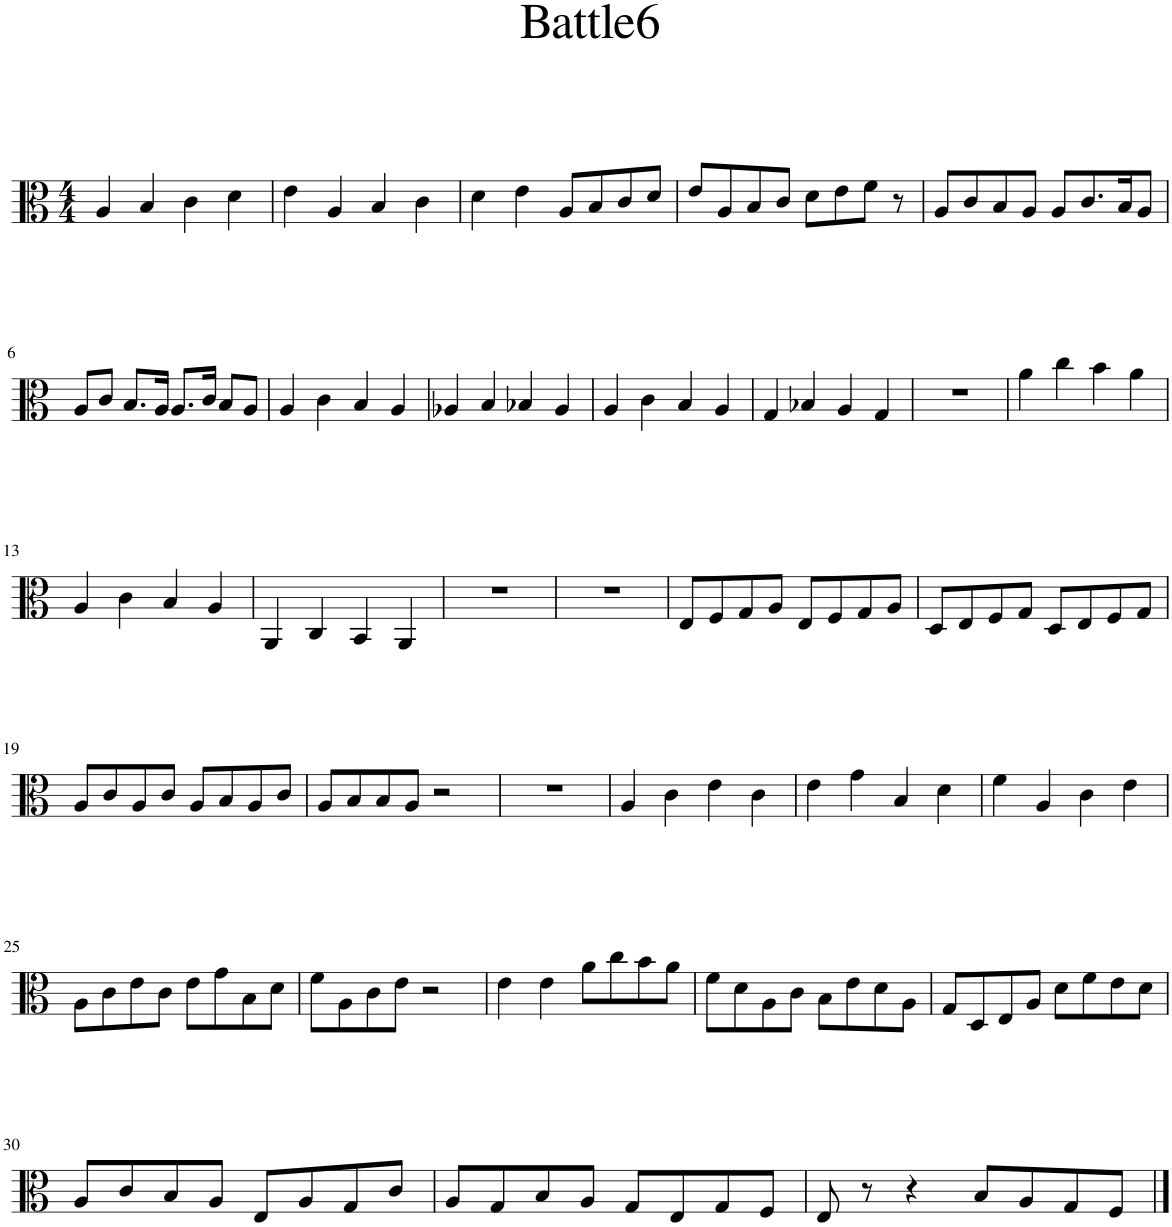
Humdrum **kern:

**kern
*part1
*staff1
*I"Viola
*I'Vla.
*clefC3
*k[]
*M4/4
=1
4A/
4B/
4c\
4d\
=2
4e\
4A/
4B/
4c\
=3
4d\
4e\
8A/L
8B/
8c/
8d/J
=4
8e/L
8A/
8B/
8c/J
8d\L
8e\
8f\J
8r
=5
8A/L
8c/
8B/
8A/J
8A/L
8.c/
16B/K
8A/J
!!LO:LB:g=z
=6
8A/L
8c/J
8.B/L
16A/Jk
8.A/L
16c/Jk
8B/L
8A/J
=7
4A/
4c\
4B/
4A/
=8
4A-X/
4B/
4B-X/
4A-/
=9
4A/
4c\
4B/
4A/
=10
4G/
4B-X/
4A/
4G/
=11
1r
=12
4a\
4cc\
4b\
4a\
!!LO:LB:g=z
=13
4A/
4c\
4B/
4A/
=14
4AA/
4C/
4BB/
4AA/
=15
1r
=16
1r
=17
8E/L
8F/
8G/
8A/J
8E/L
8F/
8G/
8A/J
=18
8D/L
8E/
8F/
8G/J
8D/L
8E/
8F/
8G/J
!!LO:LB:g=z
=19
8A/L
8c/
8A/
8c/J
8A/L
8B/
8A/
8c/J
=20
8A/L
8B/
8B/
8A/J
2r
=21
1r
=22
4A/
4c\
4e\
4c\
=23
4e\
4g\
4B/
4d\
=24
4f\
4A/
4c\
4e\
!!LO:LB:g=z
=25
8A\L
8c\
8e\
8c\J
8e\L
8g\
8B\
8d\J
=26
8f\L
8A\
8c\
8e\J
2r
=27
4e\
4e\
8a\L
8cc\
8b\
8a\J
=28
8f\L
8d\
8A\
8c\J
8B\L
8e\
8d\
8A\J
=29
8G/L
8D/
8E/
8A/J
8d\L
8f\
8e\
8d\J
!!LO:LB:g=z
=30
8A/L
8c/
8B/
8A/J
8E/L
8A/
8G/
8c/J
=31
8A/L
8G/
8B/
8A/J
8G/L
8E/
8G/
8F/J
=32
8E/
8r
4r
8B/L
8A/
8G/
8F/J
==
*-
